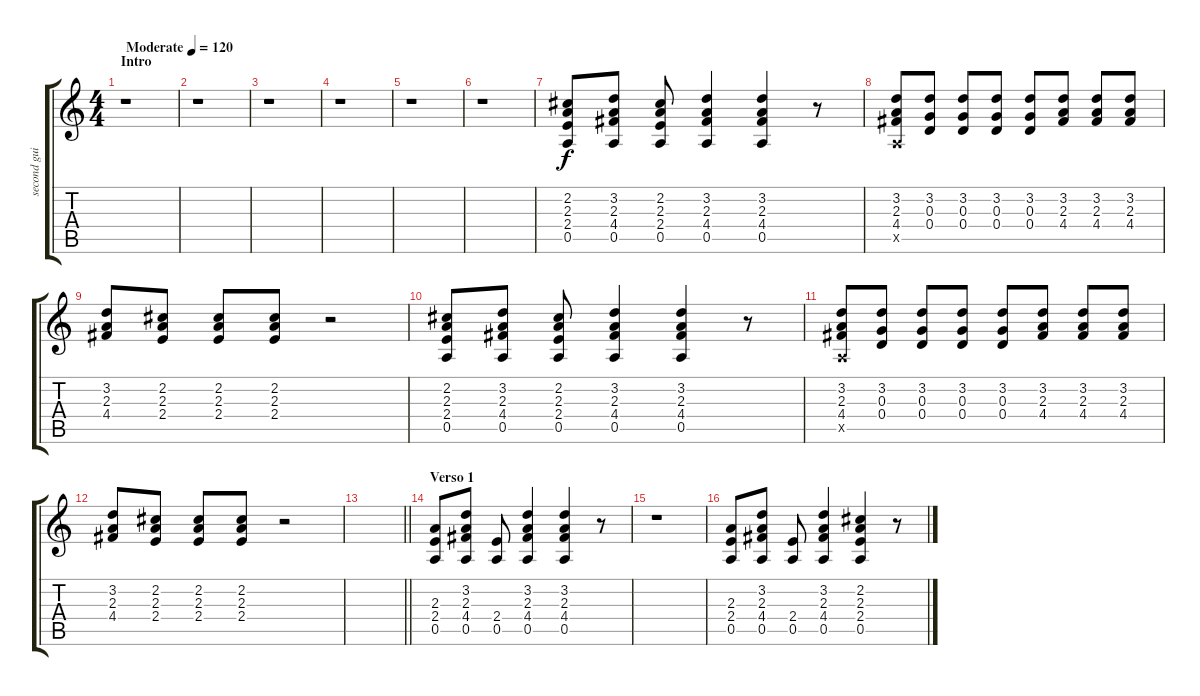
\track ("second guitar (Malcom Young)" "second gui") {instrument distortionguitar}
\staff {score tabs}
\tuning (E4 B3 G3 D3 A2 E2) {hide}
\ts (4 4)
\section ("" "Intro")
\tempo (120 "Moderate")
\clef g2
\ks c
r.1{dy f instrument distortionguitar} |
r.1 |
r.1 |
r.1 |
r.1 |
r.1 |
(2.2 2.3 2.4 0.5).8 (3.2 2.3 4.4 0.5).8 (2.2 2.3 2.4 0.5).8 (3.2 2.3 4.4 0.5).4 (3.2 2.3 4.4 0.5).4 r.8 |
(3.2 2.3 4.4 0.5{x}).8 (3.2 0.3 0.4).8 (3.2 0.3 0.4).8 (3.2 0.3 0.4).8 (3.2 0.3 0.4).8 (3.2 2.3 4.4).8 (3.2 2.3 4.4).8 (3.2 2.3 4.4).8 |
(3.2 2.3 4.4).8 (2.2 2.3 2.4).8 (2.2 2.3 2.4).8 (2.2 2.3 2.4).8 r.2 |
(2.2 2.3 2.4 0.5).8 (3.2 2.3 4.4 0.5).8 (2.2 2.3 2.4 0.5).8 (3.2 2.3 4.4 0.5).4 (3.2 2.3 4.4 0.5).4 r.8 |
(3.2 2.3 4.4 0.5{x}).8 (3.2 0.3 0.4).8 (3.2 0.3 0.4).8 (3.2 0.3 0.4).8 (3.2 0.3 0.4).8 (3.2 2.3 4.4).8 (3.2 2.3 4.4).8 (3.2 2.3 4.4).8 |
(3.2 2.3 4.4).8 (2.2 2.3 2.4).8 (2.2 2.3 2.4).8 (2.2 2.3 2.4).8 r.2 |
\barLineRight lightlight
|
\section ("" "Verso 1")
(2.3 2.4 0.5).8 (3.2 2.3 4.4 0.5).8 (2.4 0.5).8 (3.2 2.3 4.4 0.5).4 (3.2 2.3 4.4 0.5).4 r.8 |
r.1 |
(2.3 2.4 0.5).8 (3.2 2.3 4.4 0.5).8 (2.4 0.5).8 (3.2 2.3 4.4 0.5).4 (2.2 2.3 2.4 0.5).4 r.8
